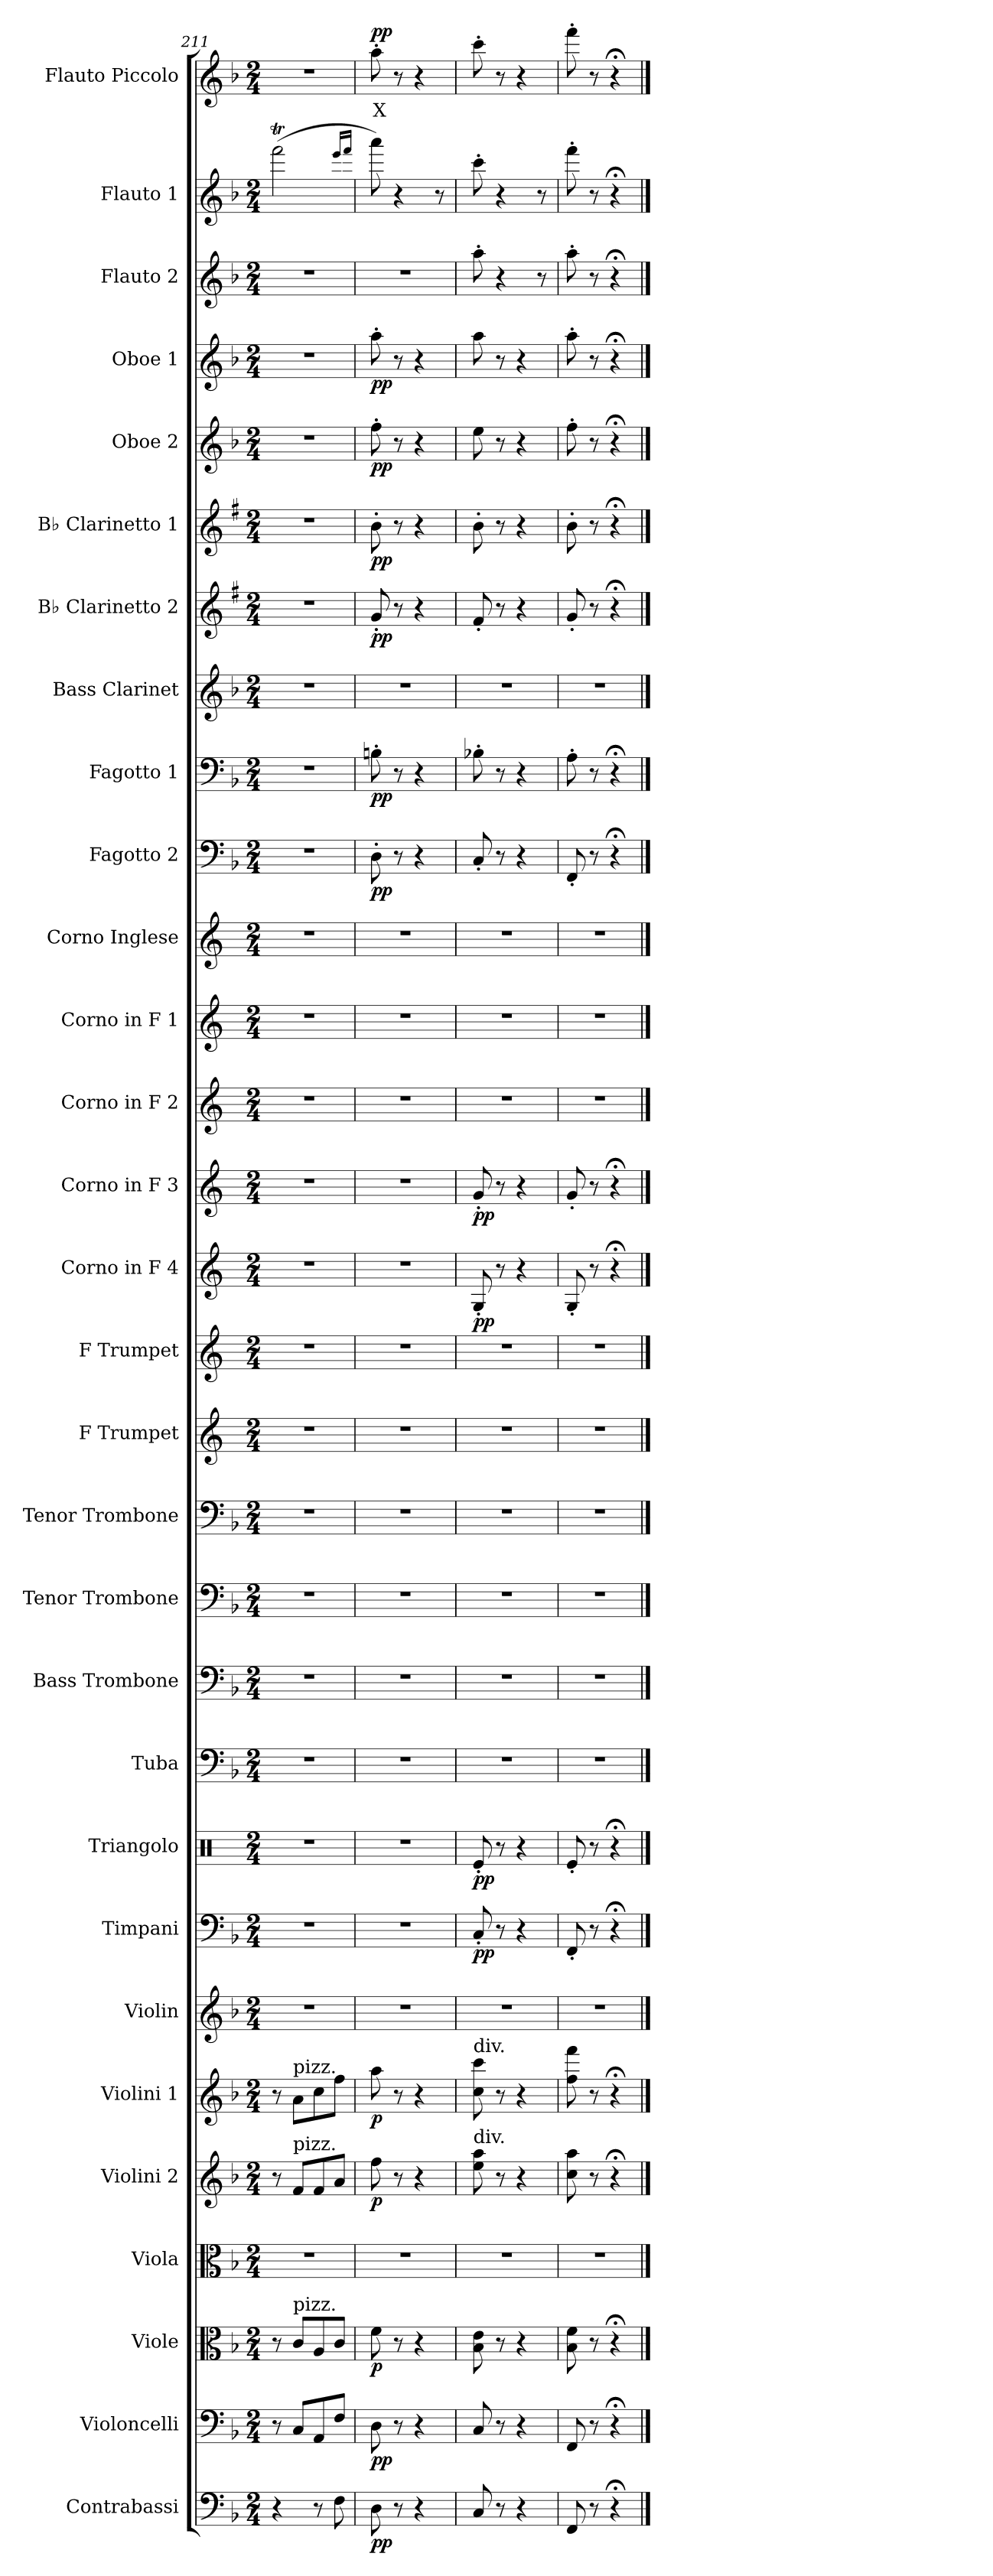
**kern	**dynam	**kern	**dynam	**kern	**dynam	**kern	**kern	**dynam	**kern	**dynam	**kern	**kern	**dynam	**kern	**dynam	**kern	**kern	**kern	**kern	**kern	**kern	**kern	**dynam	**kern	**dynam	**kern	**kern	**kern	**kern	**dynam	**kern	**dynam	**kern	**kern	**dynam	**kern	**dynam	**kern	**dynam	**kern	**dynam	**kern	**kern	**kern	**text	**dynam
*part30	*part30	*part29	*part29	*part28	*part28	*part27	*part26	*part26	*part25	*part25	*part24	*part23	*part23	*part22	*part22	*part21	*part20	*part19	*part18	*part17	*part16	*part15	*part15	*part14	*part14	*part13	*part12	*part11	*part10	*part10	*part9	*part9	*part8	*part7	*part7	*part6	*part6	*part5	*part5	*part4	*part4	*part3	*part2	*part1	*part1	*part1
*staff30	*staff30	*staff29	*staff29	*staff28	*staff28	*staff27	*staff26	*staff26	*staff25	*staff25	*staff24	*staff23	*staff23	*staff22	*staff22	*staff21	*staff20	*staff19	*staff18	*staff17	*staff16	*staff15	*staff15	*staff14	*staff14	*staff13	*staff12	*staff11	*staff10	*staff10	*staff9	*staff9	*staff8	*staff7	*staff7	*staff6	*staff6	*staff5	*staff5	*staff4	*staff4	*staff3	*staff2	*staff1	*staff1	*staff1
*I"Contrabassi	*	*I"Violoncelli	*	*I"Viole	*	*I"Viola	*I"Violini 2	*	*I"Violini  1	*	*I"Violin	*I"Timpani	*	*I"Triangolo	*	*I"Tuba	*I"Bass Trombone	*I"Tenor Trombone	*I"Tenor Trombone	*I"F Trumpet	*I"F Trumpet	*I"Corno in F 4	*	*I"Corno in F 3	*	*I"Corno in F 2	*I"Corno in F 1	*I"Corno Inglese	*I"Fagotto 2	*	*I"Fagotto 1	*	*I"Bass Clarinet	*I"B♭ Clarinetto 2	*	*I"B♭ Clarinetto 1	*	*I"Oboe 2	*	*I"Oboe 1	*	*I"Flauto 2	*I"Flauto 1	*I"Flauto Piccolo	*	*
*I'Cb.	*	*I'Vc.	*	*I'Vle.	*	*I'Vla.	*I'Vln. 2	*	*I'Vln. 1	*	*I'Vln.	*I'Timp.	*	*I'Trg.	*	*I'Tba.	*I'B. Tbn.	*I'T. Tbn.	*I'T. Tbn.	*I'F Tpt.	*I'F Tpt.	*I'Corno 4	*	*I'Corno 3	*	*I'Corno 2	*I'Corno 1	*I'Cor.I.	*I'Fag. 2	*	*I'Fag. 1	*	*I'B. Cl.	*I'Cl. 2	*	*I'Cl. 1	*	*I'Ob. 2	*	*I'Ob. 1	*	*I'Fl. 2	*I'Fl. 1	*I'Fl. picc.	*	*
!!LO:PB:g=z
*clefF4	*	*clefF4	*	*clefC3	*	*clefC3	*clefG2	*	*clefG2	*	*clefG2	*clefF4	*	*clefX	*	*clefF4	*clefF4	*clefF4	*clefF4	*clefG2	*clefG2	*clefG2	*	*clefG2	*	*clefG2	*clefG2	*clefG2	*clefF4	*	*clefF4	*	*clefG2	*clefG2	*	*clefG2	*	*clefG2	*	*clefG2	*	*clefG2	*clefG2	*clefG2	*	*
*ITrd7c12	*	*	*	*	*	*	*	*	*	*	*	*	*	*	*	*	*	*	*	*ITrd-3c-5	*ITrd-3c-5	*ITrd4c7	*	*ITrd4c7	*	*ITrd4c7	*ITrd4c7	*ITrd4c7	*	*	*	*	*ITrd8c14	*ITrd1c2	*	*ITrd1c2	*	*	*	*	*	*	*	*ITrd-7c-12	*	*
*k[b-]	*	*k[b-]	*	*k[b-]	*	*k[b-]	*k[b-]	*	*k[b-]	*	*k[b-]	*k[b-]	*	*k[]	*	*k[b-]	*k[b-]	*k[b-]	*k[b-]	*k[b-]	*k[b-]	*k[b-]	*	*k[b-]	*	*k[b-]	*k[b-]	*k[b-]	*k[b-]	*	*k[b-]	*	*k[b-]	*k[b-]	*	*k[b-]	*	*k[b-]	*	*k[b-]	*	*k[b-]	*k[b-]	*k[b-]	*	*
*M2/4	*	*M2/4	*	*M2/4	*	*M2/4	*M2/4	*	*M2/4	*	*M2/4	*M2/4	*	*M2/4	*	*M2/4	*M2/4	*M2/4	*M2/4	*M2/4	*M2/4	*M2/4	*	*M2/4	*	*M2/4	*M2/4	*M2/4	*M2/4	*	*M2/4	*	*M2/4	*M2/4	*	*M2/4	*	*M2/4	*	*M2/4	*	*M2/4	*M2/4	*M2/4	*	*
=211	=211	=211	=211	=211	=211	=211	=211	=211	=211	=211	=211	=211	=211	=211	=211	=211	=211	=211	=211	=211	=211	=211	=211	=211	=211	=211	=211	=211	=211	=211	=211	=211	=211	=211	=211	=211	=211	=211	=211	=211	=211	=211	=211	=211	=211	=211
4r	.	8r	.	8r	.	2r	8r	.	8r	.	2r	2r	.	2r	.	2r	2r	2r	2r	2r	2r	2r	.	2r	.	2r	2r	2r	2r	.	2r	.	2r	2r	.	2r	.	2r	.	2r	.	2r	(2fffT\	2r	.	.
!	!	!	!	!	!	!	!	!	!LO:TX:a:t=pizz.	!	!	!	!	!	!	!	!	!	!	!	!	!	!	!	!	!	!	!	!	!	!	!	!	!	!	!	!	!	!	!	!	!	!	!	!	!
!	!	!	!	!	!	!	!LO:TX:a:t=pizz.	!	!	!	!	!	!	!	!	!	!	!	!	!	!	!	!	!	!	!	!	!	!	!	!	!	!	!	!	!	!	!	!	!	!	!	!	!	!	!
!	!	!	!	!LO:TX:a:t=pizz.	!	!	!	!	!	!	!	!	!	!	!	!	!	!	!	!	!	!	!	!	!	!	!	!	!	!	!	!	!	!	!	!	!	!	!	!	!	!	!	!	!	!
.	.	8C/L	.	8c/L	.	.	8f/L	.	8a\L	.	.	.	.	.	.	.	.	.	.	.	.	.	.	.	.	.	.	.	.	.	.	.	.	.	.	.	.	.	.	.	.	.	.	.	.	.
8r	.	8AA/	.	8A/	.	.	8f/	.	8cc\	.	.	.	.	.	.	.	.	.	.	.	.	.	.	.	.	.	.	.	.	.	.	.	.	.	.	.	.	.	.	.	.	.	.	.	.	.
8FF\	.	8F/J	.	8c/J	.	.	8a/J	.	8ff\J	.	.	.	.	.	.	.	.	.	.	.	.	.	.	.	.	.	.	.	.	.	.	.	.	.	.	.	.	.	.	.	.	.	.	.	.	.
.	.	.	.	.	.	.	.	.	.	.	.	.	.	.	.	.	.	.	.	.	.	.	.	.	.	.	.	.	.	.	.	.	.	.	.	.	.	.	.	.	.	.	16qeee/LL	.	.	.
.	.	.	.	.	.	.	.	.	.	.	.	.	.	.	.	.	.	.	.	.	.	.	.	.	.	.	.	.	.	.	.	.	.	.	.	.	.	.	.	.	.	.	16qfff/JJ	.	.	.
=212	=212	=212	=212	=212	=212	=212	=212	=212	=212	=212	=212	=212	=212	=212	=212	=212	=212	=212	=212	=212	=212	=212	=212	=212	=212	=212	=212	=212	=212	=212	=212	=212	=212	=212	=212	=212	=212	=212	=212	=212	=212	=212	=212	=212	=212	=212
!	!LO:DY:b	!	!LO:DY:b	!	!LO:DY:b	!	!	!LO:DY:b	!	!LO:DY:b	!	!	!	!	!	!	!	!	!	!	!	!	!	!	!	!	!	!	!	!LO:DY:b	!	!LO:DY:b	!	!	!LO:DY:b	!	!LO:DY:b	!	!LO:DY:b	!	!LO:DY:b	!	!	!	!LO:LY:b:color=#FF0000	!LO:DY:b
8DD\	pp	8D\	pp	8f\	p	2r	8ff\	p	8aa\	p	2r	2r	.	2r	.	2r	2r	2r	2r	2r	2r	2r	.	2r	.	2r	2r	2r	8D'\	pp	8Bn'\	pp	2r	8f'/	pp	8a'\	pp	8ff'\	pp	8aa'\	pp	2r	8aaa\)	8aaa'\	X	pp
8r	.	8r	.	8r	.	.	8r	.	8r	.	.	.	.	.	.	.	.	.	.	.	.	.	.	.	.	.	.	.	8r	.	8r	.	.	8r	.	8r	.	8r	.	8r	.	.	4r	8r	.	.
4r	.	4r	.	4r	.	.	4r	.	4r	.	.	.	.	.	.	.	.	.	.	.	.	.	.	.	.	.	.	.	4r	.	4r	.	.	4r	.	4r	.	4r	.	4r	.	.	.	4r	.	.
.	.	.	.	.	.	.	.	.	.	.	.	.	.	.	.	.	.	.	.	.	.	.	.	.	.	.	.	.	.	.	.	.	.	.	.	.	.	.	.	.	.	.	8r	.	.	.
=213	=213	=213	=213	=213	=213	=213	=213	=213	=213	=213	=213	=213	=213	=213	=213	=213	=213	=213	=213	=213	=213	=213	=213	=213	=213	=213	=213	=213	=213	=213	=213	=213	=213	=213	=213	=213	=213	=213	=213	=213	=213	=213	=213	=213	=213	=213
!	!	!	!	!	!	!	!	!	!LO:TX:a:t=div.	!	!	!	!	!	!	!	!	!	!	!	!	!	!	!	!	!	!	!	!	!	!	!	!	!	!	!	!	!	!	!	!	!	!	!	!	!
!	!	!	!	!	!	!	!LO:TX:a:t=div.	!	!	!	!	!	!	!	!	!	!	!	!	!	!	!	!	!	!	!	!	!	!	!	!	!	!	!	!	!	!	!	!	!	!	!	!	!	!	!
!	!	!	!	!	!	!	!	!	!	!	!	!	!LO:DY:b	!	!LO:DY:b	!	!	!	!	!	!	!	!LO:DY:b	!	!LO:DY:b	!	!	!	!	!	!	!	!	!	!	!	!	!	!	!	!	!	!	!	!	!
8CC/	.	8C/	.	8B-\ 8e\	.	2r	8ee\ 8aa\	.	8cc\ 8ccc\	.	2r	8C'/	pp	8Re'/	pp	2r	2r	2r	2r	2r	2r	8C'/	pp	8c'/	pp	2r	2r	2r	8C'/	.	8B-X'\	.	2r	8e'/	.	8a'\	.	8ee\	.	8aa\	.	8aa'\	8ccc'\	8cccc'\	.	.
8r	.	8r	.	8r	.	.	8r	.	8r	.	.	8r	.	8r	.	.	.	.	.	.	.	8r	.	8r	.	.	.	.	8r	.	8r	.	.	8r	.	8r	.	8r	.	8r	.	4r	4r	8r	.	.
4r	.	4r	.	4r	.	.	4r	.	4r	.	.	4r	.	4r	.	.	.	.	.	.	.	4r	.	4r	.	.	.	.	4r	.	4r	.	.	4r	.	4r	.	4r	.	4r	.	.	.	4r	.	.
.	.	.	.	.	.	.	.	.	.	.	.	.	.	.	.	.	.	.	.	.	.	.	.	.	.	.	.	.	.	.	.	.	.	.	.	.	.	.	.	.	.	8r	8r	.	.	.
=214	=214	=214	=214	=214	=214	=214	=214	=214	=214	=214	=214	=214	=214	=214	=214	=214	=214	=214	=214	=214	=214	=214	=214	=214	=214	=214	=214	=214	=214	=214	=214	=214	=214	=214	=214	=214	=214	=214	=214	=214	=214	=214	=214	=214	=214	=214
8FFF/	.	8FF/	.	8B-\ 8f\	.	2r	8cc\ 8aa\	.	8ff\ 8fff\	.	2r	8FF'/	.	8Re'/	.	2r	2r	2r	2r	2r	2r	8C'/	.	8c'/	.	2r	2r	2r	8FF'/	.	8A'\	.	2r	8f'/	.	8a'\	.	8ff'\	.	8aa'\	.	8aa'\	8fff'\	8ffff'\	.	.
8r	.	8r	.	8r	.	.	8r	.	8r	.	.	8r	.	8r	.	.	.	.	.	.	.	8r	.	8r	.	.	.	.	8r	.	8r	.	.	8r	.	8r	.	8r	.	8r	.	8r	8r	8r	.	.
4r;<	.	4r;<	.	4r;<	.	.	4r;<	.	4r;<	.	.	4r;<	.	4r;<	.	.	.	.	.	.	.	4r;<	.	4r;<	.	.	.	.	4r;<	.	4r;<	.	.	4r;<	.	4r;<	.	4r;<	.	4r;<	.	4r;<	4r;<	4r;<	.	.
==	==	==	==	==	==	==	==	==	==	==	==	==	==	==	==	==	==	==	==	==	==	==	==	==	==	==	==	==	==	==	==	==	==	==	==	==	==	==	==	==	==	==	==	==	==	==
*-	*-	*-	*-	*-	*-	*-	*-	*-	*-	*-	*-	*-	*-	*-	*-	*-	*-	*-	*-	*-	*-	*-	*-	*-	*-	*-	*-	*-	*-	*-	*-	*-	*-	*-	*-	*-	*-	*-	*-	*-	*-	*-	*-	*-	*-	*-
